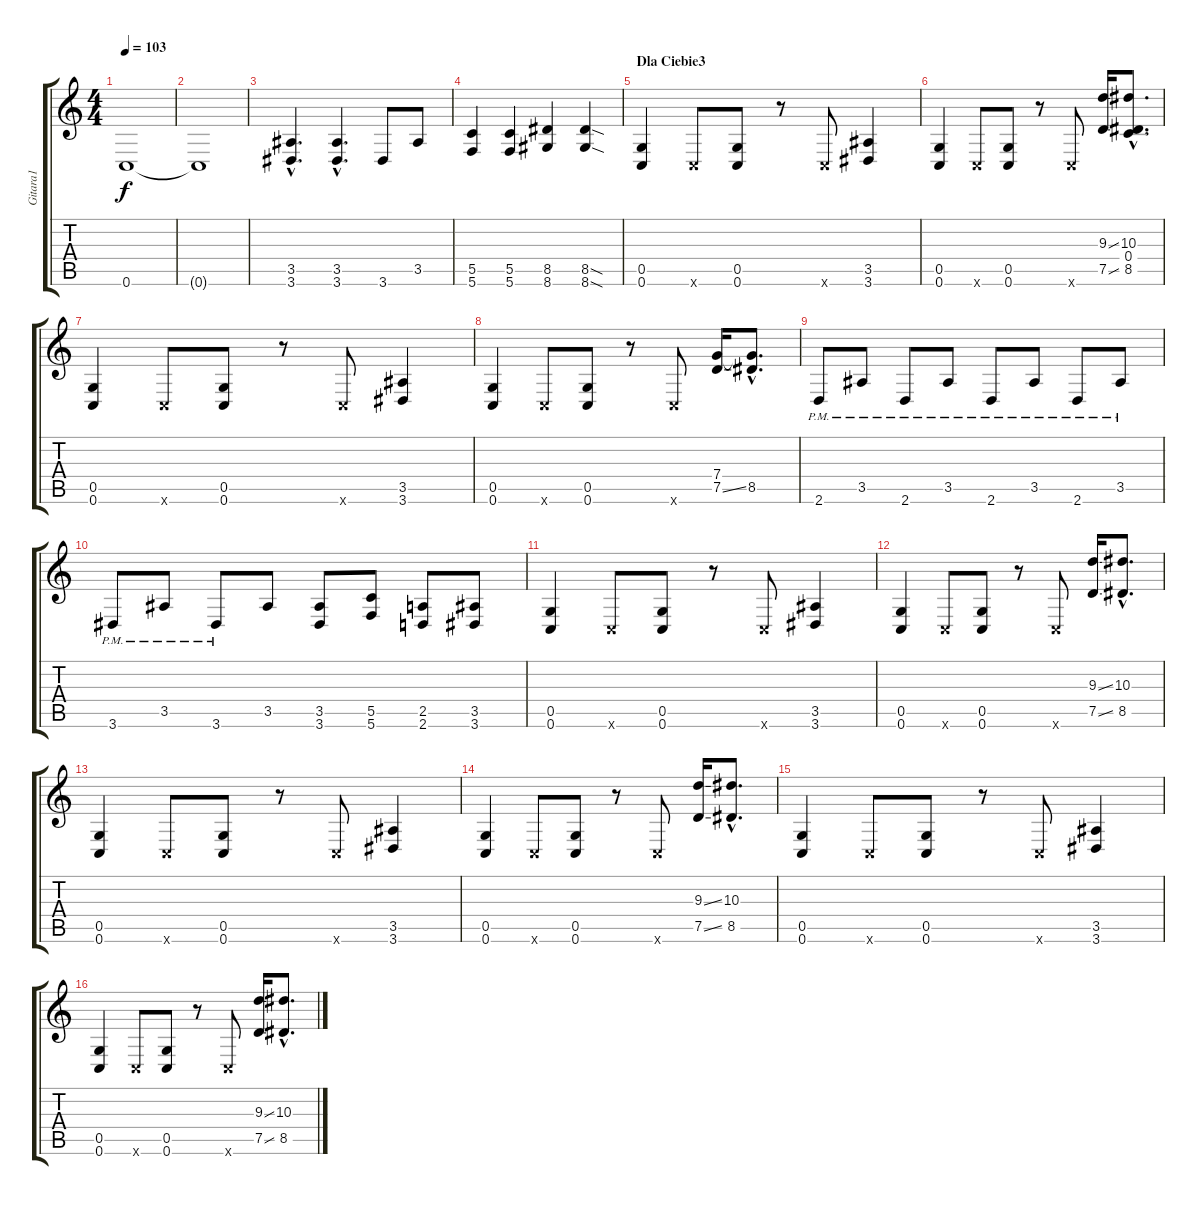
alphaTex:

\track ("Gitara1" "Gitara1") {instrument distortionguitar}
\staff {score tabs}
\tuning (D4 A3 F3 C3 G2 C2) {hide}
\ts (4 4)
\tempo 103
\clef g2
\ks c
0.6.1{dy f} |
0.6{t}.1 |
(3.5{hac} 3.6{hac}).4{d} (3.5{hac} 3.6{hac}).4{d} 3.6.8 3.5.8 |
(5.5 5.6).4 (5.5 5.6).4 (8.5 8.6).4 (8.5{sod} 8.6{sod}).4 |
\section ("" "Dla Ciebie3")
(0.5 0.6).4{volume 16 balance 2 instrument distortionguitar} 0.6{x}.8 (0.5 0.6).8 r.8 0.6{x}.8 (3.5 3.6).4 |
(0.5 0.6).4 0.6{x}.8 (0.5 0.6).8 r.8 0.6{x}.8 (9.3{ss} 7.5{ss}).16 (10.3{hac} 0.4{hac} 8.5{hac}).8{d} |
(0.5 0.6).4 0.6{x}.8 (0.5 0.6).8 r.8 0.6{x}.8 (3.5 3.6).4 |
(0.5 0.6).4 0.6{x}.8 (0.5 0.6).8 r.8 0.6{x}.8 (7.4 7.5{ss}).16 (7.4{hac t} 8.5{hac}).8{d} |
2.6{pm}.8 3.5{pm}.8 2.6{pm}.8 3.5{pm}.8 2.6{pm}.8 3.5{pm}.8 2.6{pm}.8 3.5{pm}.8 |
3.6{pm}.8 3.5{pm}.8 3.6{pm}.8 3.5.8 (3.5 3.6).8 (5.5 5.6).8 (2.5 2.6).8 (3.5 3.6).8 |
(0.5 0.6).4 0.6{x}.8 (0.5 0.6).8 r.8 0.6{x}.8 (3.5 3.6).4 |
(0.5 0.6).4 0.6{x}.8 (0.5 0.6).8 r.8 0.6{x}.8 (9.3{ss} 7.5{ss}).16 (10.3{hac} 8.5{hac}).8{d} |
(0.5 0.6).4{volume 16 balance 2 instrument distortionguitar} 0.6{x}.8 (0.5 0.6).8 r.8 0.6{x}.8 (3.5 3.6).4 |
(0.5 0.6).4 0.6{x}.8 (0.5 0.6).8 r.8 0.6{x}.8 (9.3{ss} 7.5{ss}).16 (10.3{hac} 8.5{hac}).8{d} |
(0.5 0.6).4 0.6{x}.8 (0.5 0.6).8 r.8 0.6{x}.8 (3.5 3.6).4 |
(0.5 0.6).4 0.6{x}.8 (0.5 0.6).8 r.8 0.6{x}.8 (9.3{ss} 7.5{ss}).16 (10.3{hac} 8.5{hac}).8{d}
